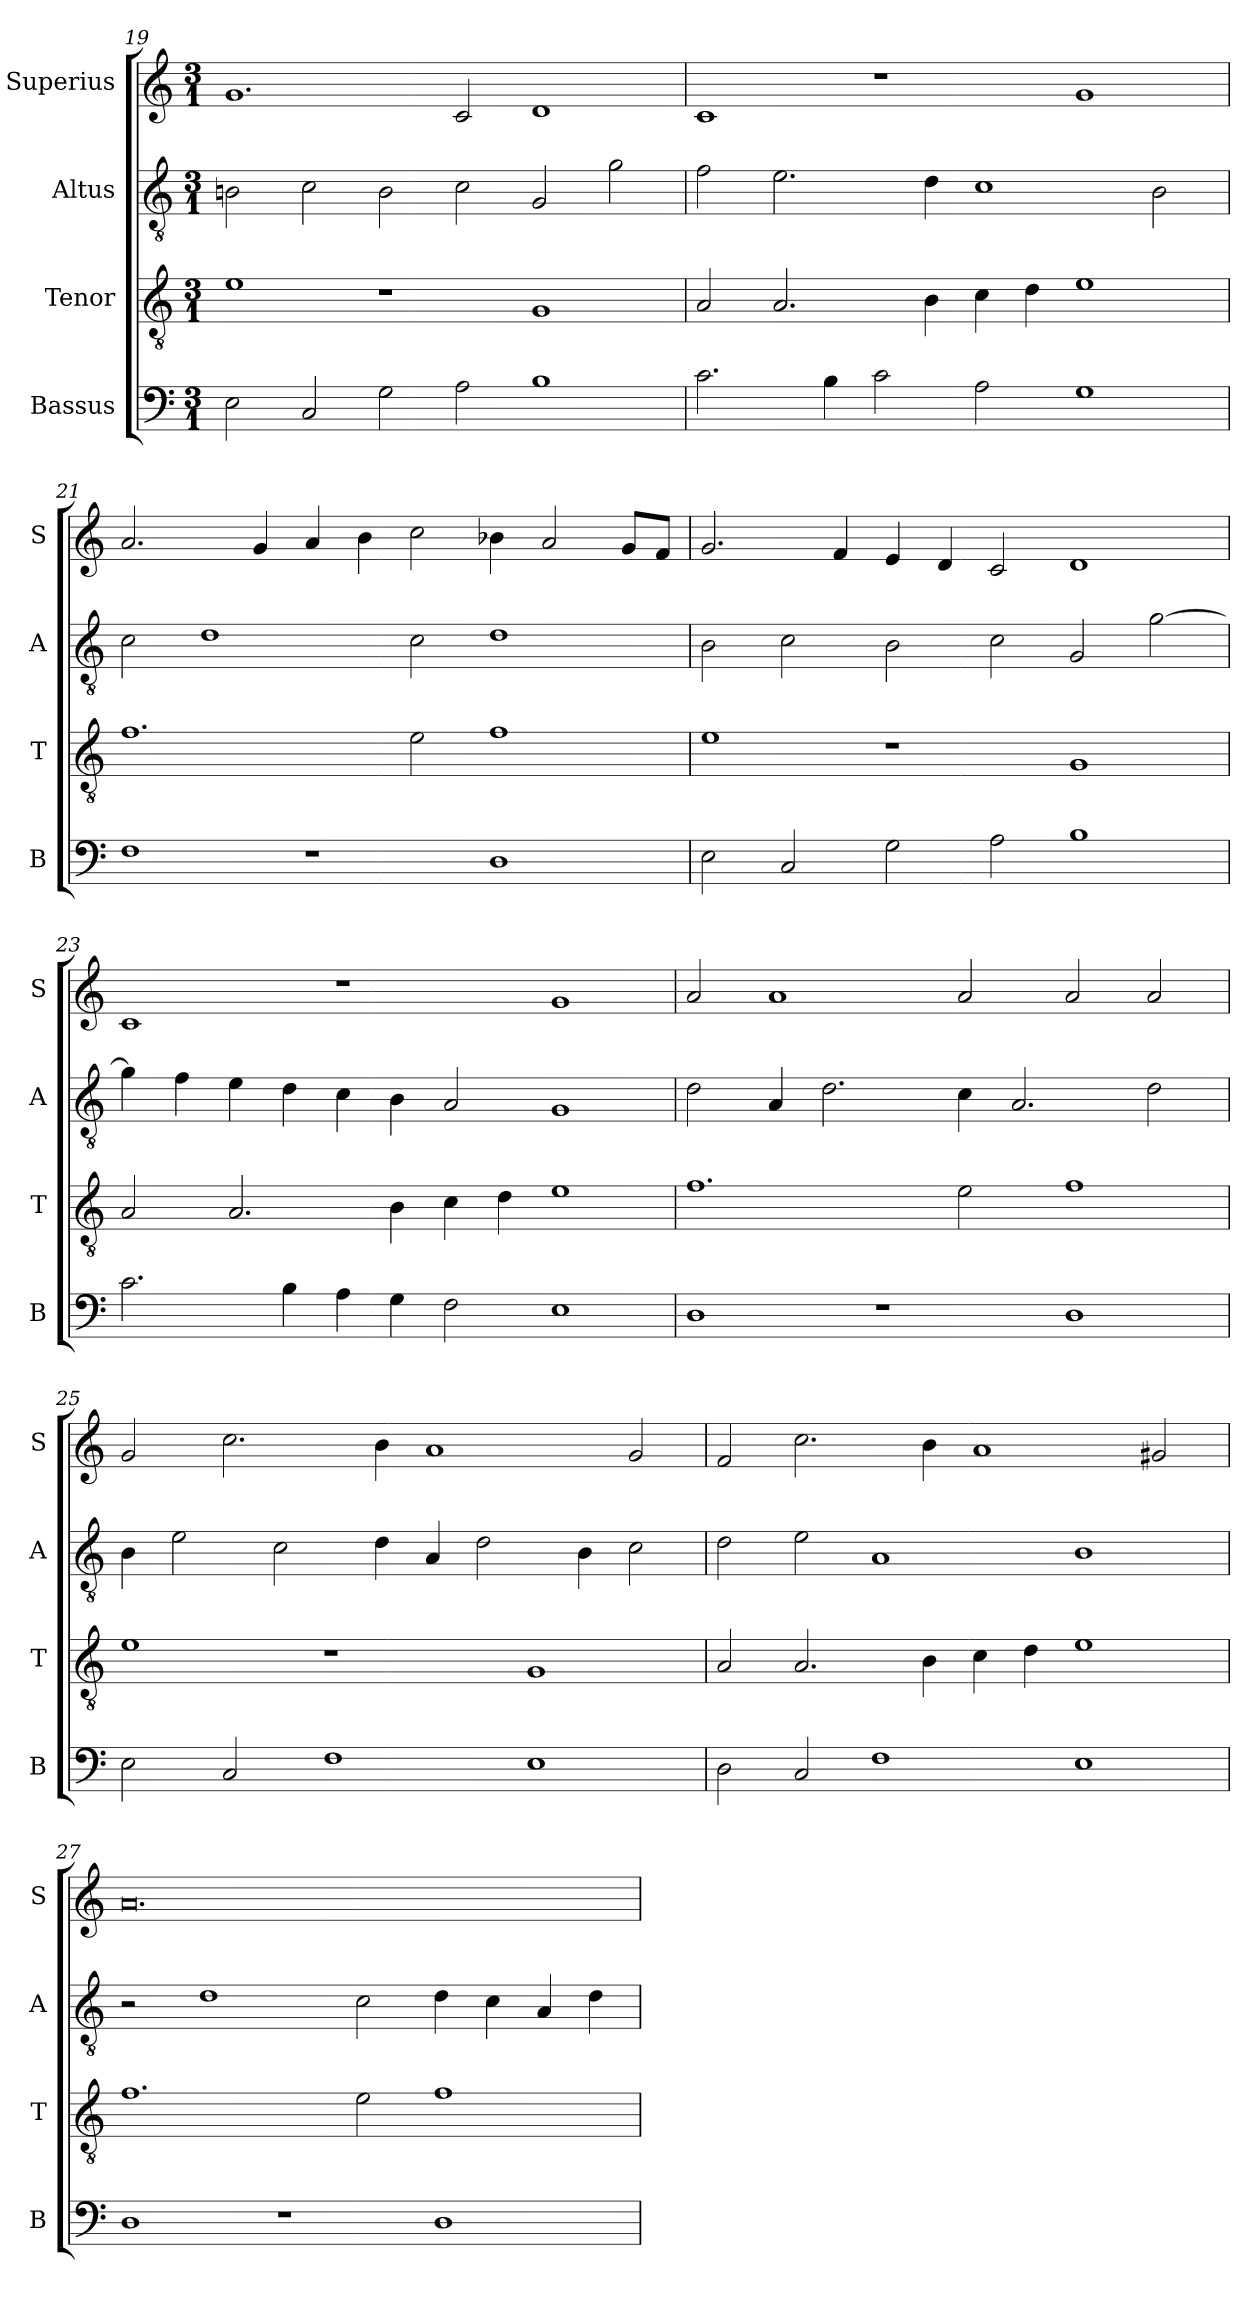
**kern	**kern	**kern	**kern
*part4	*part3	*part2	*part1
*staff4	*staff3	*staff2	*staff1
*I"Bassus	*I"Tenor	*I"Altus	*I"Superius
*I'B	*I'T	*I'A	*I'S
*clefF4	*clefGv2	*clefGv2	*clefG2
*k[]	*k[]	*k[]	*k[]
*M3/1	*M3/1	*M3/1	*M3/1
=19	=19	=19	=19
2E\	1e	2Bn\	1.g
2C/	.	2c\	.
2G\	1r	2B\	.
2A\	.	2c\	2c/
1B	1G	2G/	1d
.	.	2g\	.
=20	=20	=20	=20
2.c\	2A/	2f\	1c
.	2.A/	2.e\	.
4B\	.	.	.
2c\	.	.	1r
.	4B\	4d\	.
2A\	4c\	1c	.
.	4d\	.	.
1G	1e	.	1g
.	.	2B\	.
=21	=21	=21	=21
1F	1.f	2c\	2.a/
.	.	1d	.
.	.	.	4g/
1r	.	.	4a/
.	.	.	4b\
.	2e\	2c\	2cc\
1D	1f	1d	4b-X\
.	.	.	2a/
.	.	.	8g/L
.	.	.	8f/J
=22	=22	=22	=22
2E\	1e	2B\	2.g/
2C/	.	2c\	.
.	.	.	4f/
2G\	1r	2B\	4e/
.	.	.	4d/
2A\	.	2c\	2c/
1B	1G	2G/	1d
.	.	[2g\	.
=23	=23	=23	=23
2.c\	2A/	4g\]	1c
.	.	4f\	.
.	2.A/	4e\	.
4B\	.	4d\	.
4A\	.	4c\	1r
4G\	4B\	4B\	.
2F\	4c\	2A/	.
.	4d\	.	.
1E	1e	1G	1g
=24	=24	=24	=24
1D	1.f	2d\	2a/
.	.	4A/	1a
.	.	2.d\	.
1r	.	.	.
.	2e\	4c\	2a/
.	.	2.A/	.
1D	1f	.	2a/
.	.	2d\	2a/
=25	=25	=25	=25
2E\	1e	4B\	2g/
.	.	2e\	.
2C/	.	.	2.cc\
.	.	2c\	.
1F	1r	.	.
.	.	4d\	4b\
.	.	4A/	1a
.	.	2d\	.
1E	1G	.	.
.	.	4B\	.
.	.	2c\	2g/
=26	=26	=26	=26
2D\	2A/	2d\	2f/
2C/	2.A/	2e\	2.cc\
1F	.	1A	.
.	4B\	.	4b\
.	4c\	.	1a
.	4d\	.	.
1E	1e	1B	.
.	.	.	2g#X/
=27	=27	=27	=27
1D	1.f	2r	0.a
.	.	1d	.
1r	.	.	.
.	2e\	2c\	.
1D	1f	4d\	.
.	.	4c\	.
.	.	4A/	.
.	.	4d\	.
=	=	=	=
*-	*-	*-	*-
